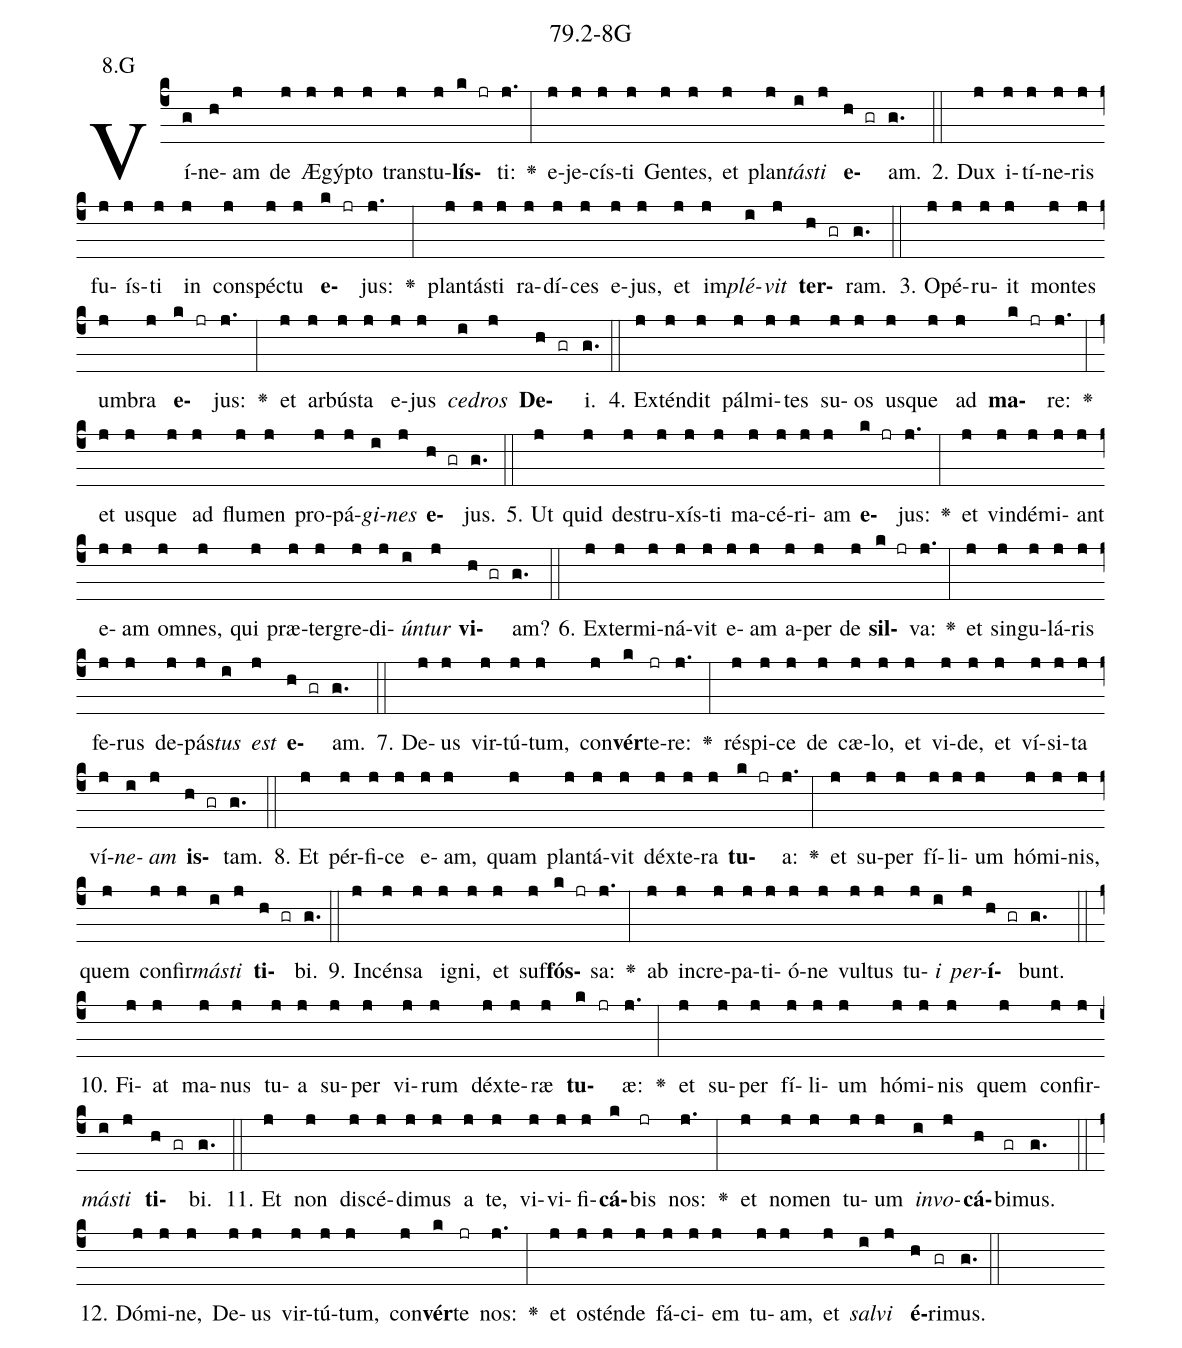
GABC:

name: 79.2-8G;
annotation: 8.G;
%%
(c4)Ví(g)ne(h)am(j) de(j) Æ(j)gýp(j)to(j) trans(j)tu(j)<b>lís</b>(k jr)ti:(j.) <v>\greheightstar</v>(:) e(j)je(j)cís(j)ti(j) Gen(j)tes,(j) et(j) plan(j)<i>tás</i>(i)<i>ti</i>(j) <b>e</b>(h gr)am.(g.) (::)
2. Dux(j) i(j)tí(j)ne(j)ris(j) fu(j)ís(j)ti(j) in(j) con(j)spéc(j)tu(j) <b>e</b>(k jr)jus:(j.) <v>\greheightstar</v>(:) plan(j)tás(j)ti(j) ra(j)dí(j)ces(j) e(j)jus,(j) et(j) im(j)<i>plé</i>(i)<i>vit</i>(j) <b>ter</b>(h gr)ram.(g.) (::)
3. O(j)pé(j)ru(j)it(j) mon(j)tes(j) um(j)bra(j) <b>e</b>(k jr)jus:(j.) <v>\greheightstar</v>(:) et(j) ar(j)bús(j)ta(j) e(j)jus(j) <i>ce</i>(i)<i>dros</i>(j) <b>De</b>(h gr)i.(g.) (::)
4. Ex(j)tén(j)dit(j) pál(j)mi(j)tes(j) su(j)os(j) us(j)que(j) ad(j) <b>ma</b>(k jr)re:(j.) <v>\greheightstar</v>(:) et(j) us(j)que(j) ad(j) flu(j)men(j) pro(j)pá(j)<i>gi</i>(i)<i>nes</i>(j) <b>e</b>(h gr)jus.(g.) (::)
5. Ut(j) quid(j) de(j)stru(j)xís(j)ti(j) ma(j)cé(j)ri(j)am(j) <b>e</b>(k jr)jus:(j.) <v>\greheightstar</v>(:) et(j) vin(j)dé(j)mi(j)ant(j) e(j)am(j) om(j)nes,(j) qui(j) præ(j)ter(j)gre(j)di(j)<i>ún</i>(i)<i>tur</i>(j) <b>vi</b>(h gr)am?(g.) (::)
6. Ex(j)ter(j)mi(j)ná(j)vit(j) e(j)am(j) a(j)per(j) de(j) <b>sil</b>(k jr)va:(j.) <v>\greheightstar</v>(:) et(j) sin(j)gu(j)lá(j)ris(j) fe(j)rus(j) de(j)pás(j)<i>tus</i>(i) <i>est</i>(j) <b>e</b>(h gr)am.(g.) (::)
7. De(j)us(j) vir(j)tú(j)tum,(j) con(j)<b>vér</b>(k)te(jr)re:(j.) <v>\greheightstar</v>(:) ré(j)spi(j)ce(j) de(j) cæ(j)lo,(j) et(j) vi(j)de,(j) et(j) ví(j)si(j)ta(j) ví(j)<i>ne</i>(i)<i>am</i>(j) <b>is</b>(h gr)tam.(g.) (::)
8. Et(j) pér(j)fi(j)ce(j) e(j)am,(j) quam(j) plan(j)tá(j)vit(j) déx(j)te(j)ra(j) <b>tu</b>(k jr)a:(j.) <v>\greheightstar</v>(:) et(j) su(j)per(j) fí(j)li(j)um(j) hó(j)mi(j)nis,(j) quem(j) con(j)fir(j)<i>más</i>(i)<i>ti</i>(j) <b>ti</b>(h gr)bi.(g.) (::)
9. In(j)cén(j)sa(j) i(j)gni,(j) et(j) suf(j)<b>fós</b>(k jr)sa:(j.) <v>\greheightstar</v>(:) ab(j) in(j)cre(j)pa(j)ti(j)ó(j)ne(j) vul(j)tus(j) tu(j)<i>i</i>(i) <i>per</i>(j)<b>í</b>(h gr)bunt.(g.) (::)
10. Fi(j)at(j) ma(j)nus(j) tu(j)a(j) su(j)per(j) vi(j)rum(j) déx(j)te(j)ræ(j) <b>tu</b>(k jr)æ:(j.) <v>\greheightstar</v>(:) et(j) su(j)per(j) fí(j)li(j)um(j) hó(j)mi(j)nis(j) quem(j) con(j)fir(j)<i>más</i>(i)<i>ti</i>(j) <b>ti</b>(h gr)bi.(g.) (::)
11. Et(j) non(j) di(j)scé(j)di(j)mus(j) a(j) te,(j) vi(j)vi(j)fi(j)<b>cá</b>(k)bis(jr) nos:(j.) <v>\greheightstar</v>(:) et(j) no(j)men(j) tu(j)um(j) <i>in</i>(i)<i>vo</i>(j)<b>cá</b>(h)bi(gr)mus.(g.) (::)
12. Dó(j)mi(j)ne,(j) De(j)us(j) vir(j)tú(j)tum,(j) con(j)<b>vér</b>(k)te(jr) nos:(j.) <v>\greheightstar</v>(:) et(j) os(j)tén(j)de(j) fá(j)ci(j)em(j) tu(j)am,(j) et(j) <i>sal</i>(i)<i>vi</i>(j) <b>é</b>(h)ri(gr)mus.(g.) (::)
